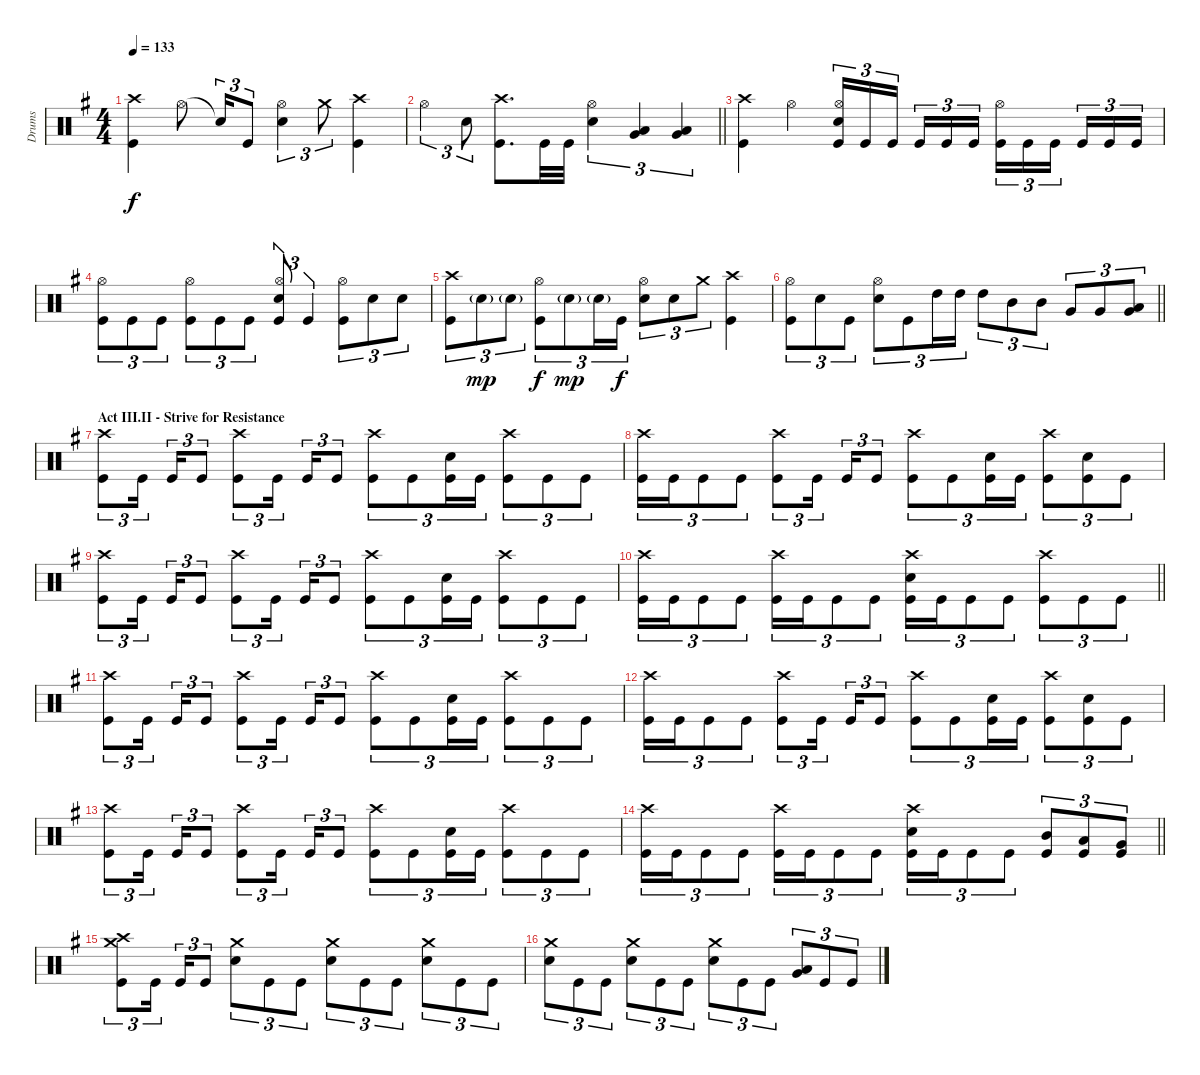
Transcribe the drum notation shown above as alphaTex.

\track ("Drums" "Drums") {instrument percussion}
\staff
\articulation defaults
\ts (4 4)
\tempo 133
\clef neutral
\ks eminor
("Crash high (hit)" "Kick (hit)").4{dy f} "Hi-Hat (open)".8 "Snare (hit)"{t}.16{tu (3 2)} "Kick (hit)".8{tu (3 2)} ("Hi-Hat (open)" "Electric Snare (hit)").4{tu (3 2)} "Crash medium (hit)".8{tu (3 2)} ("Crash high (hit)" "Kick (hit)").4 |
\barLineRight lightlight "Hi-Hat (open)".4{tu (3 2)} "Electric Snare (hit)".8{tu (3 2)}
("Crash high (hit)" "Kick (hit)").8{d} "Kick (hit)".32 "Kick (hit)".32 ("Hi-Hat (open)" "Electric Snare (hit)").4{tu (3 2)} ("Low Tom (hit)" "Very Low Tom (hit)").4{tu (3 2)} ("Very Low Tom (hit)" "Low Floor Tom (hit)").4{tu (3 2)} |
("Crash high (hit)" "Kick (hit)").4 "Hi-Hat (open)".4 ("Hi-Hat (open)" "Electric Snare (hit)" "Kick (hit)").16{tu (3 2)} "Kick (hit)".16{tu (3 2)} "Kick (hit)".16{tu (3 2) beam splitsecondary} "Kick (hit)".16{tu (3 2)} "Kick (hit)".16{tu (3 2)} "Kick (hit)".16{tu (3 2)} ("Hi-Hat (open)" "Kick (hit)").16{tu (3 2)} "Kick (hit)".16{tu (3 2)} "Kick (hit)".16{tu (3 2) beam splitsecondary} "Kick (hit)".16{tu (3 2)} "Kick (hit)".16{tu (3 2)} "Kick (hit)".16{tu (3 2)} |
("Hi-Hat (open)" "Kick (hit)").8{tu (3 2)} "Kick (hit)".8{tu (3 2)} "Kick (hit)".8{tu (3 2)} ("Hi-Hat (open)" "Kick (hit)").8{tu (3 2)} "Kick (hit)".8{tu (3 2)} "Kick (hit)".8{tu (3 2)} ("Hi-Hat (open)" "Electric Snare (hit)" "Kick (hit)").8{tu (3 2)} "Kick (hit)".4{tu (3 2)} ("Hi-Hat (open)" "Kick (hit)").8{tu (3 2)} "Electric Snare (hit)".8{tu (3 2)} "Electric Snare (hit)".8{tu (3 2)} |
("Crash high (hit)" "Kick (hit)").8{tu (3 2)} "Electric Snare (hit)"{g}.8{tu (3 2) dy mp} "Electric Snare (hit)"{g}.8{tu (3 2)} ("Hi-Hat (open)" "Kick (hit)").8{tu (3 2) dy f} "Electric Snare (hit)"{g}.8{tu (3 2) dy mp} "Electric Snare (hit)"{g}.16{tu (3 2)} "Kick (hit)".16{tu (3 2) dy f} ("Hi-Hat (open)" "Electric Snare (hit)").8{tu (3 2)} "Electric Snare (hit)".8{tu (3 2)} "Crash medium (hit)".8{tu (3 2)} ("Crash high (hit)" "Kick (hit)").4 |
\barLineRight lightlight
("Hi-Hat (open)" "Kick (hit)").8{tu (3 2)} "Electric Snare (hit)".8{tu (3 2)} "Kick (hit)".8{tu (3 2)} ("Hi-Hat (open)" "Electric Snare (hit)").8{tu (3 2)} "Kick (hit)".8{tu (3 2)} "High Tom (hit)".16{tu (3 2)} "High Tom (hit)".16{tu (3 2)} "High Tom (hit)".8{tu (3 2)} "Mid Tom (hit)".8{tu (3 2)} "Mid Tom (hit)".8{tu (3 2)} "Very Low Tom (hit)".8{tu (3 2)} "Very Low Tom (hit)".8{tu (3 2)} ("Very Low Tom (hit)" "Low Floor Tom (hit)").8{tu (3 2)} |
\section ("" "Act III.II - Strive for Resistance")
("Crash high (hit)" "Kick (hit)").8{tu (3 2)} "Kick (hit)".16{tu (3 2) beam splitsecondary} "Kick (hit)".16{tu (3 2)} "Kick (hit)".8{tu (3 2)} ("Crash high (hit)" "Kick (hit)").8{tu (3 2)} "Kick (hit)".16{tu (3 2) beam splitsecondary} "Kick (hit)".16{tu (3 2)} "Kick (hit)".8{tu (3 2)} ("Crash high (hit)" "Kick (hit)").8{tu (3 2)} "Kick (hit)".8{tu (3 2)} ("Electric Snare (hit)" "Kick (hit)").16{tu (3 2)} "Kick (hit)".16{tu (3 2)} ("Crash high (hit)" "Kick (hit)").8{tu (3 2)} "Kick (hit)".8{tu (3 2)} "Kick (hit)".8{tu (3 2)} |
("Crash high (hit)" "Kick (hit)").16{tu (3 2)} "Kick (hit)".16{tu (3 2)} "Kick (hit)".8{tu (3 2)} "Kick (hit)".8{tu (3 2)} ("Crash high (hit)" "Kick (hit)").8{tu (3 2)} "Kick (hit)".16{tu (3 2) beam splitsecondary} "Kick (hit)".16{tu (3 2)} "Kick (hit)".8{tu (3 2)} ("Crash high (hit)" "Kick (hit)").8{tu (3 2)} "Kick (hit)".8{tu (3 2)} ("Electric Snare (hit)" "Kick (hit)").16{tu (3 2)} "Kick (hit)".16{tu (3 2)} ("Crash high (hit)" "Kick (hit)").8{tu (3 2)} ("Electric Snare (hit)" "Kick (hit)").8{tu (3 2)} "Kick (hit)".8{tu (3 2)} |
("Crash high (hit)" "Kick (hit)").8{tu (3 2)} "Kick (hit)".16{tu (3 2) beam splitsecondary} "Kick (hit)".16{tu (3 2)} "Kick (hit)".8{tu (3 2)} ("Crash high (hit)" "Kick (hit)").8{tu (3 2)} "Kick (hit)".16{tu (3 2) beam splitsecondary} "Kick (hit)".16{tu (3 2)} "Kick (hit)".8{tu (3 2)} ("Crash high (hit)" "Kick (hit)").8{tu (3 2)} "Kick (hit)".8{tu (3 2)} ("Electric Snare (hit)" "Kick (hit)").16{tu (3 2)} "Kick (hit)".16{tu (3 2)} ("Crash high (hit)" "Kick (hit)").8{tu (3 2)} "Kick (hit)".8{tu (3 2)} "Kick (hit)".8{tu (3 2)} |
\barLineRight lightlight
("Crash high (hit)" "Kick (hit)").16{tu (3 2)} "Kick (hit)".16{tu (3 2)} "Kick (hit)".8{tu (3 2)} "Kick (hit)".8{tu (3 2)} ("Crash high (hit)" "Kick (hit)").16{tu (3 2)} "Kick (hit)".16{tu (3 2)} "Kick (hit)".8{tu (3 2)} "Kick (hit)".8{tu (3 2)} ("Crash high (hit)" "Electric Snare (hit)" "Kick (hit)").16{tu (3 2)} "Kick (hit)".16{tu (3 2)} "Kick (hit)".8{tu (3 2)} "Kick (hit)".8{tu (3 2)} ("Crash high (hit)" "Kick (hit)").8{tu (3 2)} "Kick (hit)".8{tu (3 2)} "Kick (hit)".8{tu (3 2)} |
("Crash high (hit)" "Kick (hit)").8{tu (3 2)} "Kick (hit)".16{tu (3 2) beam splitsecondary} "Kick (hit)".16{tu (3 2)} "Kick (hit)".8{tu (3 2)} ("Crash high (hit)" "Kick (hit)").8{tu (3 2)} "Kick (hit)".16{tu (3 2) beam splitsecondary} "Kick (hit)".16{tu (3 2)} "Kick (hit)".8{tu (3 2)} ("Crash high (hit)" "Kick (hit)").8{tu (3 2)} "Kick (hit)".8{tu (3 2)} ("Electric Snare (hit)" "Kick (hit)").16{tu (3 2)} "Kick (hit)".16{tu (3 2)} ("Crash high (hit)" "Kick (hit)").8{tu (3 2)} "Kick (hit)".8{tu (3 2)} "Kick (hit)".8{tu (3 2)} |
("Crash high (hit)" "Kick (hit)").16{tu (3 2)} "Kick (hit)".16{tu (3 2)} "Kick (hit)".8{tu (3 2)} "Kick (hit)".8{tu (3 2)} ("Crash high (hit)" "Kick (hit)").8{tu (3 2)} "Kick (hit)".16{tu (3 2) beam splitsecondary} "Kick (hit)".16{tu (3 2)} "Kick (hit)".8{tu (3 2)} ("Crash high (hit)" "Kick (hit)").8{tu (3 2)} "Kick (hit)".8{tu (3 2)} ("Electric Snare (hit)" "Kick (hit)").16{tu (3 2)} "Kick (hit)".16{tu (3 2)} ("Crash high (hit)" "Kick (hit)").8{tu (3 2)} ("Electric Snare (hit)" "Kick (hit)").8{tu (3 2)} "Kick (hit)".8{tu (3 2)} |
("Crash high (hit)" "Kick (hit)").8{tu (3 2)} "Kick (hit)".16{tu (3 2) beam splitsecondary} "Kick (hit)".16{tu (3 2)} "Kick (hit)".8{tu (3 2)} ("Crash high (hit)" "Kick (hit)").8{tu (3 2)} "Kick (hit)".16{tu (3 2) beam splitsecondary} "Kick (hit)".16{tu (3 2)} "Kick (hit)".8{tu (3 2)} ("Crash high (hit)" "Kick (hit)").8{tu (3 2)} "Kick (hit)".8{tu (3 2)} ("Electric Snare (hit)" "Kick (hit)").16{tu (3 2)} "Kick (hit)".16{tu (3 2)} ("Crash high (hit)" "Kick (hit)").8{tu (3 2)} "Kick (hit)".8{tu (3 2)} "Kick (hit)".8{tu (3 2)} |
\barLineRight lightlight
("Crash high (hit)" "Kick (hit)").16{tu (3 2)} "Kick (hit)".16{tu (3 2)} "Kick (hit)".8{tu (3 2)} "Kick (hit)".8{tu (3 2)} ("Crash high (hit)" "Kick (hit)").16{tu (3 2)} "Kick (hit)".16{tu (3 2)} "Kick (hit)".8{tu (3 2)} "Kick (hit)".8{tu (3 2)} ("Crash high (hit)" "Electric Snare (hit)" "Kick (hit)").16{tu (3 2)} "Kick (hit)".16{tu (3 2)} "Kick (hit)".8{tu (3 2)} "Kick (hit)".8{tu (3 2)} ("Mid Tom (hit)" "Kick (hit)").8{tu (3 2)} ("Low Tom (hit)" "Kick (hit)").8{tu (3 2)} ("Very Low Tom (hit)" "Kick (hit)").8{tu (3 2)} |
("Crash high (hit)" "Crash medium (hit)" "Kick (hit)").8{tu (3 2)} "Kick (hit)".16{tu (3 2) beam splitsecondary} "Kick (hit)".16{tu (3 2)} "Kick (hit)".8{tu (3 2)} ("Crash medium (hit)" "Electric Snare (hit)").8{tu (3 2)} "Kick (hit)".8{tu (3 2)} "Kick (hit)".8{tu (3 2)} ("Crash medium (hit)" "Electric Snare (hit)").8{tu (3 2)} "Kick (hit)".8{tu (3 2)} "Kick (hit)".8{tu (3 2)} ("Crash medium (hit)" "Electric Snare (hit)").8{tu (3 2)} "Kick (hit)".8{tu (3 2)} "Kick (hit)".8{tu (3 2)} |
("Crash medium (hit)" "Electric Snare (hit)").8{tu (3 2)} "Kick (hit)".8{tu (3 2)} "Kick (hit)".8{tu (3 2)} ("Crash medium (hit)" "Electric Snare (hit)").8{tu (3 2)} "Kick (hit)".8{tu (3 2)} "Kick (hit)".8{tu (3 2)} ("Crash medium (hit)" "Electric Snare (hit)").8{tu (3 2)} "Kick (hit)".8{tu (3 2)} "Kick (hit)".8{tu (3 2)} ("Low Floor Tom (hit)" "Very Low Tom (hit)").8{tu (3 2)} "Kick (hit)".8{tu (3 2)} "Kick (hit)".8{tu (3 2)}
